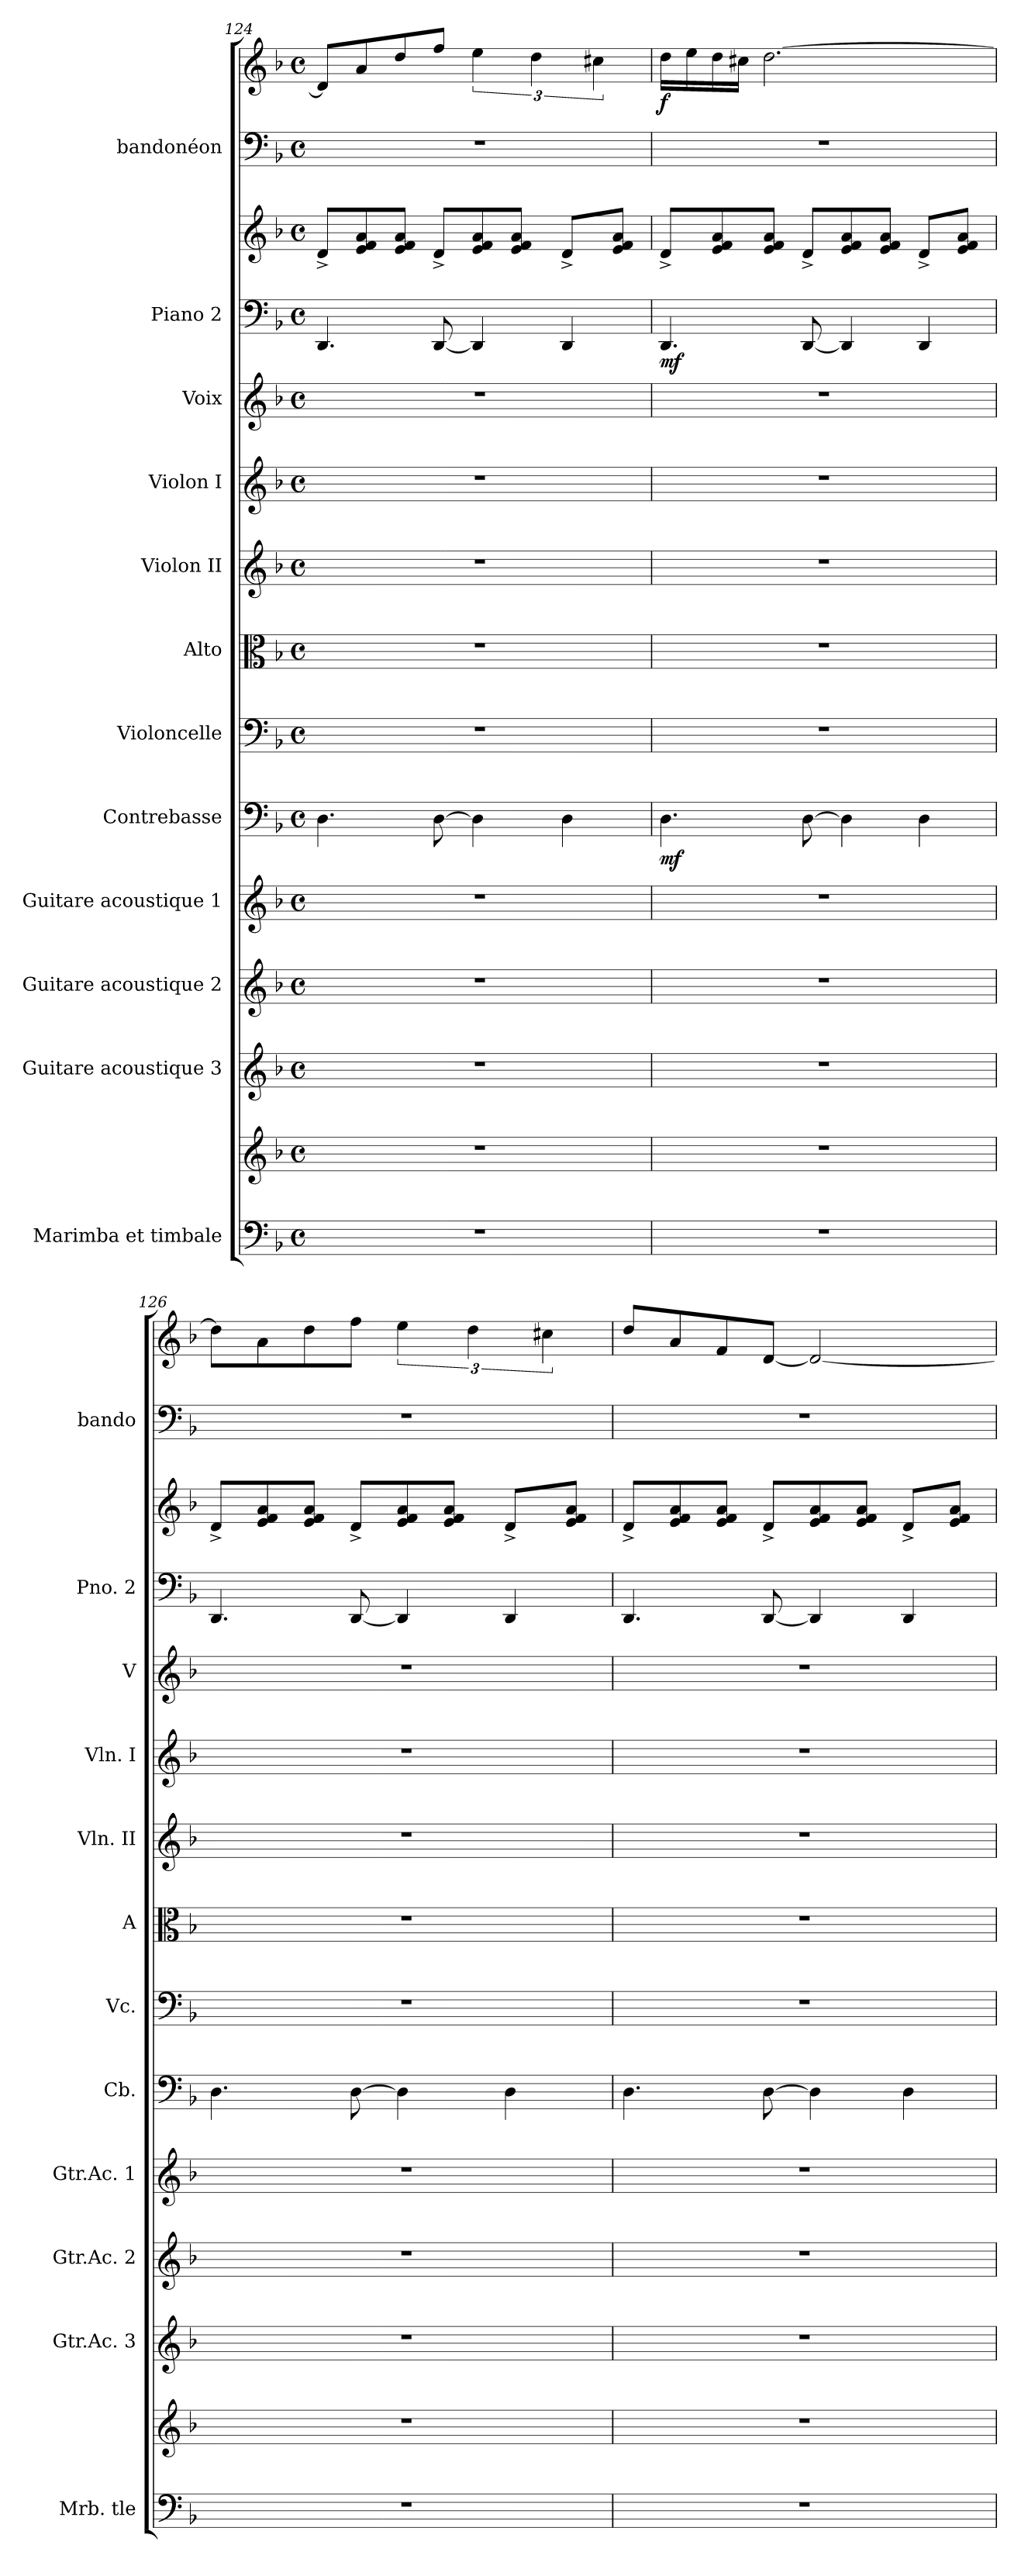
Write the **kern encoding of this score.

**kern	**kern	**kern	**kern	**kern	**kern	**dynam	**kern	**kern	**kern	**kern	**kern	**kern	**kern	**dynam	**kern	**kern	**dynam
*part12	*part12	*part11	*part10	*part9	*part8	*part8	*part7	*part6	*part5	*part4	*part3	*part2	*part2	*part2	*part1	*part1	*part1
*staff15	*staff14	*staff13	*staff12	*staff11	*staff10	*staff10	*staff9	*staff8	*staff7	*staff6	*staff5	*staff4	*staff3	*staff3/4	*staff2	*staff1	*staff1/2
*I"Marimba et timbale	*	*I"Guitare acoustique 3	*I"Guitare acoustique 2	*I"Guitare acoustique 1	*I"Contrebasse	*	*I"Violoncelle	*I"Alto	*I"Violon II	*I"Violon I	*I"Voix	*I"Piano 2	*	*	*I"bandonéon	*	*
*I'Mrb. tle	*	*I'Gtr.Ac. 3	*I'Gtr.Ac. 2	*I'Gtr.Ac. 1	*I'Cb.	*	*I'Vc.	*I'A	*I'Vln. II	*I'Vln. I	*I'V	*I'Pno. 2	*	*	*I'bando	*	*
*clefF4	*clefG2	*clefG2	*clefG2	*clefG2	*clefF4	*	*clefF4	*clefC3	*clefG2	*clefG2	*clefG2	*clefF4	*clefG2	*	*clefF4	*clefG2	*
*	*	*ITrd7c12	*ITrd7c12	*ITrd7c12	*ITrd7c12	*	*	*	*	*	*	*	*	*	*	*	*
*k[b-]	*k[b-]	*k[b-]	*k[b-]	*k[b-]	*k[b-]	*	*k[b-]	*k[b-]	*k[b-]	*k[b-]	*k[b-]	*k[b-]	*k[b-]	*	*k[b-]	*k[b-]	*
*d:	*d:	*d:	*d:	*d:	*d:	*	*d:	*d:	*d:	*d:	*d:	*d:	*d:	*	*d:	*d:	*
*M4/4	*M4/4	*M4/4	*M4/4	*M4/4	*M4/4	*	*M4/4	*M4/4	*M4/4	*M4/4	*M4/4	*M4/4	*M4/4	*	*M4/4	*M4/4	*
*met(c)	*met(c)	*met(c)	*met(c)	*met(c)	*met(c)	*	*met(c)	*met(c)	*met(c)	*met(c)	*met(c)	*met(c)	*met(c)	*	*met(c)	*met(c)	*
=124	=124	=124	=124	=124	=124	=124	=124	=124	=124	=124	=124	=124	=124	=124	=124	=124	=124
1r	1r	1r	1r	1r	4.DD\	.	1r	1r	1r	1r	1r	4.DD/	8d^</L	.	1r	8d/L]	.
.	.	.	.	.	.	.	.	.	.	.	.	.	8e/ 8f/ 8a/	.	.	8a/	.
.	.	.	.	.	.	.	.	.	.	.	.	.	8e/ 8f/ 8a/J	.	.	8dd/	.
.	.	.	.	.	[8DD\	.	.	.	.	.	.	[8DD/	8d^</L	.	.	8ff/J	.
.	.	.	.	.	4DD\]	.	.	.	.	.	.	4DD/]	8e/ 8f/ 8a/	.	.	6ee\	.
.	.	.	.	.	.	.	.	.	.	.	.	.	8e/ 8f/ 8a/J	.	.	.	.
.	.	.	.	.	.	.	.	.	.	.	.	.	.	.	.	6dd\	.
.	.	.	.	.	4DD\	.	.	.	.	.	.	4DD/	8d^</L	.	.	.	.
.	.	.	.	.	.	.	.	.	.	.	.	.	.	.	.	6cc#XZ\	.
.	.	.	.	.	.	.	.	.	.	.	.	.	8e/ 8f/ 8a/J	.	.	.	.
!!LO:PB:g=z
=125	=125	=125	=125	=125	=125	=125	=125	=125	=125	=125	=125	=125	=125	=125	=125	=125	=125
!	!	!	!	!	!	!LO:DY:b	!	!	!	!	!	!	!	!LO:DY:b=2	!	!	!LO:DY:b
1r	1r	1r	1r	1r	4.DD\	mf	1r	1r	1r	1r	1r	4.DD/	8d^</L	mf	1r	16dd\LL	f
.	.	.	.	.	.	.	.	.	.	.	.	.	.	.	.	16ee\	.
.	.	.	.	.	.	.	.	.	.	.	.	.	8e/ 8f/ 8a/	.	.	16dd\	.
.	.	.	.	.	.	.	.	.	.	.	.	.	.	.	.	16cc#X\JJ	.
.	.	.	.	.	.	.	.	.	.	.	.	.	8e/ 8f/ 8a/J	.	.	[2.dd\	.
.	.	.	.	.	[8DD\	.	.	.	.	.	.	[8DD/	8d^</L	.	.	.	.
.	.	.	.	.	4DD\]	.	.	.	.	.	.	4DD/]	8e/ 8f/ 8a/	.	.	.	.
.	.	.	.	.	.	.	.	.	.	.	.	.	8e/ 8f/ 8a/J	.	.	.	.
.	.	.	.	.	4DD\	.	.	.	.	.	.	4DD/	8d^</L	.	.	.	.
.	.	.	.	.	.	.	.	.	.	.	.	.	8e/ 8f/ 8a/J	.	.	.	.
=126	=126	=126	=126	=126	=126	=126	=126	=126	=126	=126	=126	=126	=126	=126	=126	=126	=126
1r	1r	1r	1r	1r	4.DD\	.	1r	1r	1r	1r	1r	4.DD/	8d^</L	.	1r	8dd\L]	.
.	.	.	.	.	.	.	.	.	.	.	.	.	8e/ 8f/ 8a/	.	.	8a\	.
.	.	.	.	.	.	.	.	.	.	.	.	.	8e/ 8f/ 8a/J	.	.	8dd\	.
.	.	.	.	.	[8DD\	.	.	.	.	.	.	[8DD/	8d^</L	.	.	8ff\J	.
.	.	.	.	.	4DD\]	.	.	.	.	.	.	4DD/]	8e/ 8f/ 8a/	.	.	6ee\	.
.	.	.	.	.	.	.	.	.	.	.	.	.	8e/ 8f/ 8a/J	.	.	.	.
.	.	.	.	.	.	.	.	.	.	.	.	.	.	.	.	6dd\	.
.	.	.	.	.	4DD\	.	.	.	.	.	.	4DD/	8d^</L	.	.	.	.
.	.	.	.	.	.	.	.	.	.	.	.	.	.	.	.	6cc#X\	.
.	.	.	.	.	.	.	.	.	.	.	.	.	8e/ 8f/ 8a/J	.	.	.	.
=127	=127	=127	=127	=127	=127	=127	=127	=127	=127	=127	=127	=127	=127	=127	=127	=127	=127
1r	1r	1r	1r	1r	4.DD\	.	1r	1r	1r	1r	1r	4.DD/	8d^</L	.	1r	8dd/L	.
.	.	.	.	.	.	.	.	.	.	.	.	.	8e/ 8f/ 8a/	.	.	8a/	.
.	.	.	.	.	.	.	.	.	.	.	.	.	8e/ 8f/ 8a/J	.	.	8f/	.
.	.	.	.	.	[8DD\	.	.	.	.	.	.	[8DD/	8d^</L	.	.	[8d/J	.
.	.	.	.	.	4DD\]	.	.	.	.	.	.	4DD/]	8e/ 8f/ 8a/	.	.	2d/_	.
.	.	.	.	.	.	.	.	.	.	.	.	.	8e/ 8f/ 8a/J	.	.	.	.
.	.	.	.	.	4DD\	.	.	.	.	.	.	4DD/	8d^</L	.	.	.	.
.	.	.	.	.	.	.	.	.	.	.	.	.	8e/ 8f/ 8a/J	.	.	.	.
=	=	=	=	=	=	=	=	=	=	=	=	=	=	=	=	=	=
*-	*-	*-	*-	*-	*-	*-	*-	*-	*-	*-	*-	*-	*-	*-	*-	*-	*-
